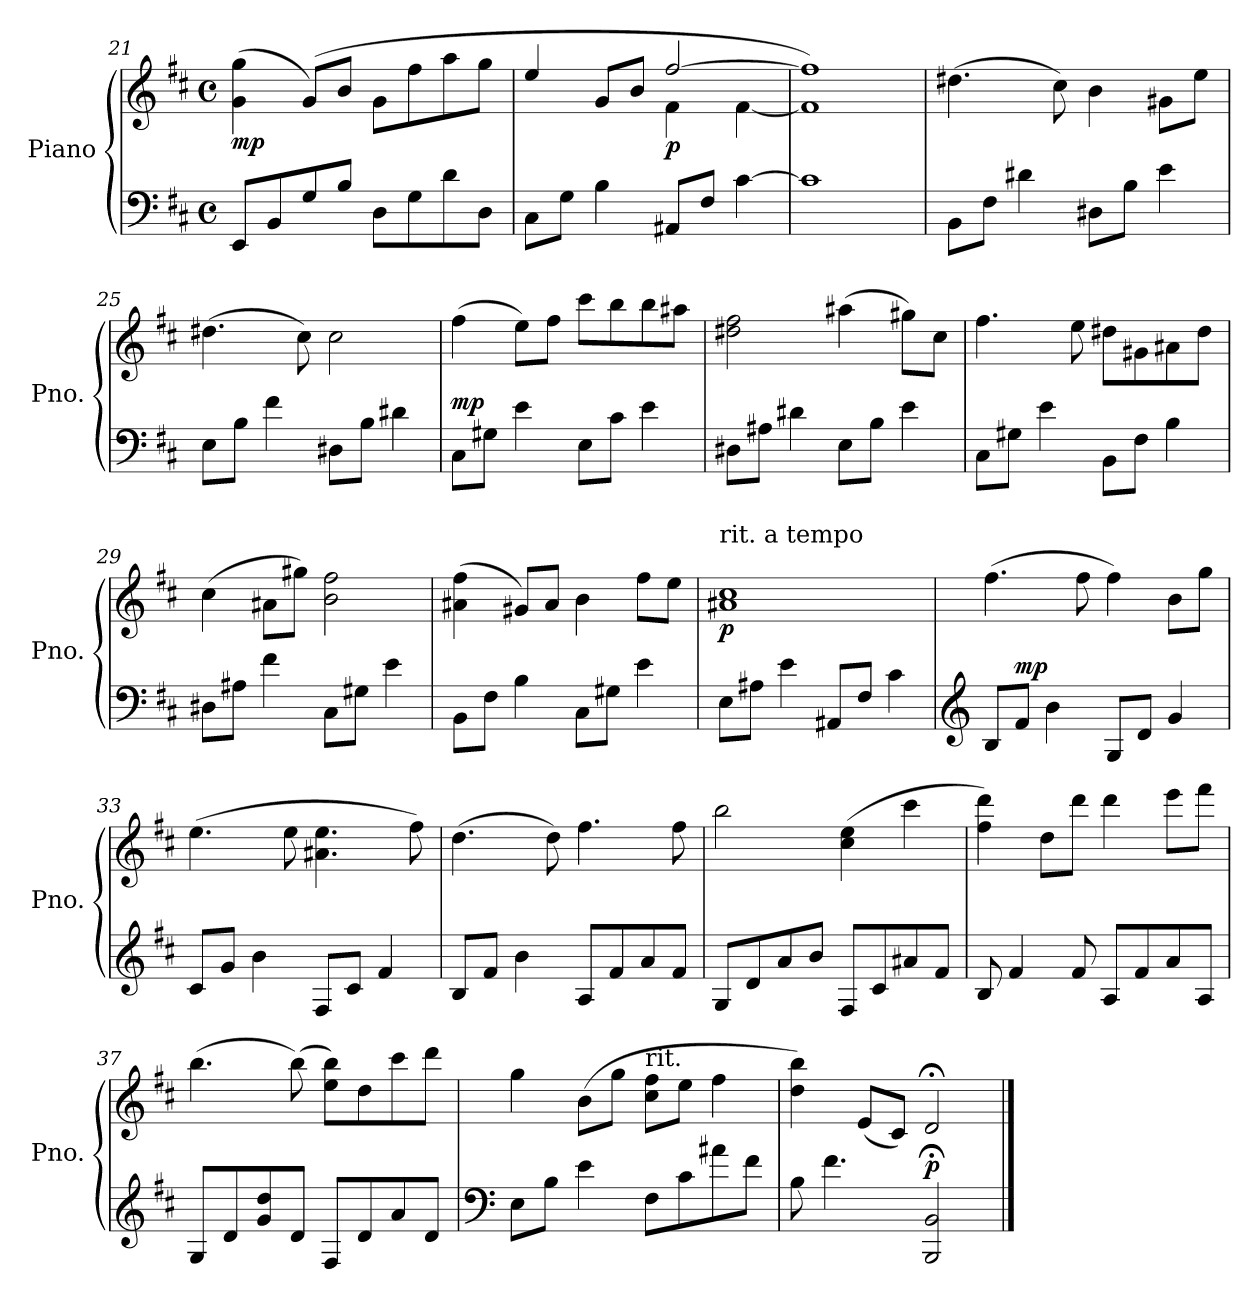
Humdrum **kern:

**kern	**kern	**dynam
*part1	*part1	*part1
*staff2	*staff1	*staff1/2
*I"Piano	*	*
*I'Pno.	*	*
!!LO:PB:g=z
*clefF4	*clefG2	*
*k[f#c#]	*k[f#c#]	*
*M4/4	*M4/4	*
*met(c)	*met(c)	*
=21	=21	=21
!	!	!LO:DY:b
8EE/L	(4g\ 4gg\	mp
8BB/	.	.
8G/	(8g/L)	.
8B/J	8b/J	.
8D\L	8g\L	.
8G\	8ff#\	.
8d\	8aa\	.
8D\J	8gg\J	.
=22	=22	=22
*	*^	*
8C#\L	4ee/	2ryy	.
8G\J	.	.	.
4B\	8g/L	.	.
.	8b/J	.	.
!	!	!	!LO:DY:b
8AA#X/L	[2ff#/	4f#\	p
8F#/J	.	.	.
[4c#\	.	[4f#\	.
*	*v	*v	*
=23	=23	=23
1c#]	1f#] 1ff#])	.
=24	=24	=24
8BB\L	(4.dd#X\	.
8F#\J	.	.
4d#X\	.	.
.	8cc#\)	.
8D#X\L	4b\	.
8B\J	.	.
4e\	8g#X\L	.
.	8ee\J	.
!!LO:LB:g=z
=25	=25	=25
8E\L	(4.dd#X\	.
8B\J	.	.
4f#\	.	.
.	8cc#\)	.
8D#X\L	2cc#\	.
8B\J	.	.
4d#X\	.	.
=26	=26	=26
!	!	!LO:DY:a=2
8C#\L	(4ff#\	mp
8G#X\J	.	.
4e\	8ee\L)	.
.	8ff#\J	.
8E\L	8ccc#\L	.
8c#\J	8bb\	.
4e\	8bb\	.
.	8aa#X\J	.
=27	=27	=27
8D#X\L	2dd#X\ 2ff#\	.
8A#X\J	.	.
4d#X\	.	.
8E\L	(4aa#X\	.
8B\J	.	.
4e\	8gg#X\L)	.
.	8cc#\J	.
=28	=28	=28
8C#\L	4.ff#\	.
8G#X\J	.	.
4e\	.	.
.	8ee\	.
8BB\L	8dd#X\L	.
8F#\J	8g#X\	.
4B\	8a#X\	.
.	8dd#\J	.
!!LO:LB:g=z
=29	=29	=29
8D#X\L	(4cc#\	.
8A#X\J	.	.
4f#\	8a#X\L	.
.	8gg#X\J)	.
8C#\L	2b\ 2ff#\	.
8G#X\J	.	.
4e\	.	.
=30	=30	=30
8BB\L	(4a#X\ 4ff#\	.
8F#\J	.	.
4B\	8g#X/L)	.
.	8a#/J	.
8C#\L	4b\	.
8G#X\J	.	.
4e\	8ff#\L	.
.	8ee\J	.
=31	=31	=31
*	*MM56	*
!	!LO:TX:a:t=rit.                                                a tempo	!
!	!	!LO:DY:b
8E\L	1a#X 1cc#	p
8A#X\J	.	.
4e\	.	.
8AA#X/L	.	.
8F#/J	.	.
4c#\	.	.
=32	=32	=32
*clefG2	*	*
*	*MM65	*
8B/L	(4.ff#\	.
!	!	!LO:DY:a=2
8f#/J	.	mp
4b\	.	.
.	8ff#\	.
8G/L	4ff#\)	.
8d/J	.	.
4g/	8b\L	.
.	8gg\J	.
!!LO:LB:g=z
=33	=33	=33
8c#/L	(4.ee\	.
8g/J	.	.
4b\	.	.
.	8ee\	.
8F#/L	4.a#X\ 4.ee\	.
8c#/J	.	.
4f#/	.	.
.	8ff#\)	.
=34	=34	=34
8B/L	(4.dd\	.
8f#/J	.	.
4b\	.	.
.	8dd\)	.
8A/L	4.ff#\	.
8f#/	.	.
8a/	.	.
8f#/J	8ff#\	.
=35	=35	=35
8G/L	2bb\	.
8d/	.	.
8a/	.	.
8b/J	.	.
8F#/L	(4cc#\ 4ee\	.
8c#/	.	.
8a#X/	4ccc#\	.
8f#/J	.	.
=36	=36	=36
8B/	4ff#\ 4ddd\)	.
4f#/	.	.
.	8dd\L	.
8f#/	8ddd\J	.
8A/L	4ddd\	.
8f#/	.	.
8a/	8eee\L	.
8A/J	8fff#\J	.
!!LO:LB:g=z
=37	=37	=37
8G/L	(4.bb\	.
8d/	.	.
8g/ 8dd/	.	.
8d/J	(8bb\)	.
8F#/L	8ee\ 8bb\L)	.
8d/	8dd\	.
8a/	8ccc#\	.
8d/J	8ddd\J	.
=38	=38	=38
*clefF4	*	*
8E\L	4gg\	.
8B\J	.	.
4e\	(8b\L	.
.	8gg\J	.
*	*MM56	*
!	!LO:TX:a:t=rit.	!
8F#\L	8cc#\ 8ff#\L	.
8c#\	8ee\J	.
8a#X\	4ff#\	.
8f#\J	.	.
=39	=39	=39
*	*MM45	*
8B\	4dd\ 4bb\)	.
4.f#\	.	.
.	(8e/L	.
.	8c#/J)	.
*	*MM17	*
!	!	!LO:DY:a=2
2BBB/;< 2BB/;<	2d;</	p
==	==	==
*-	*-	*-
